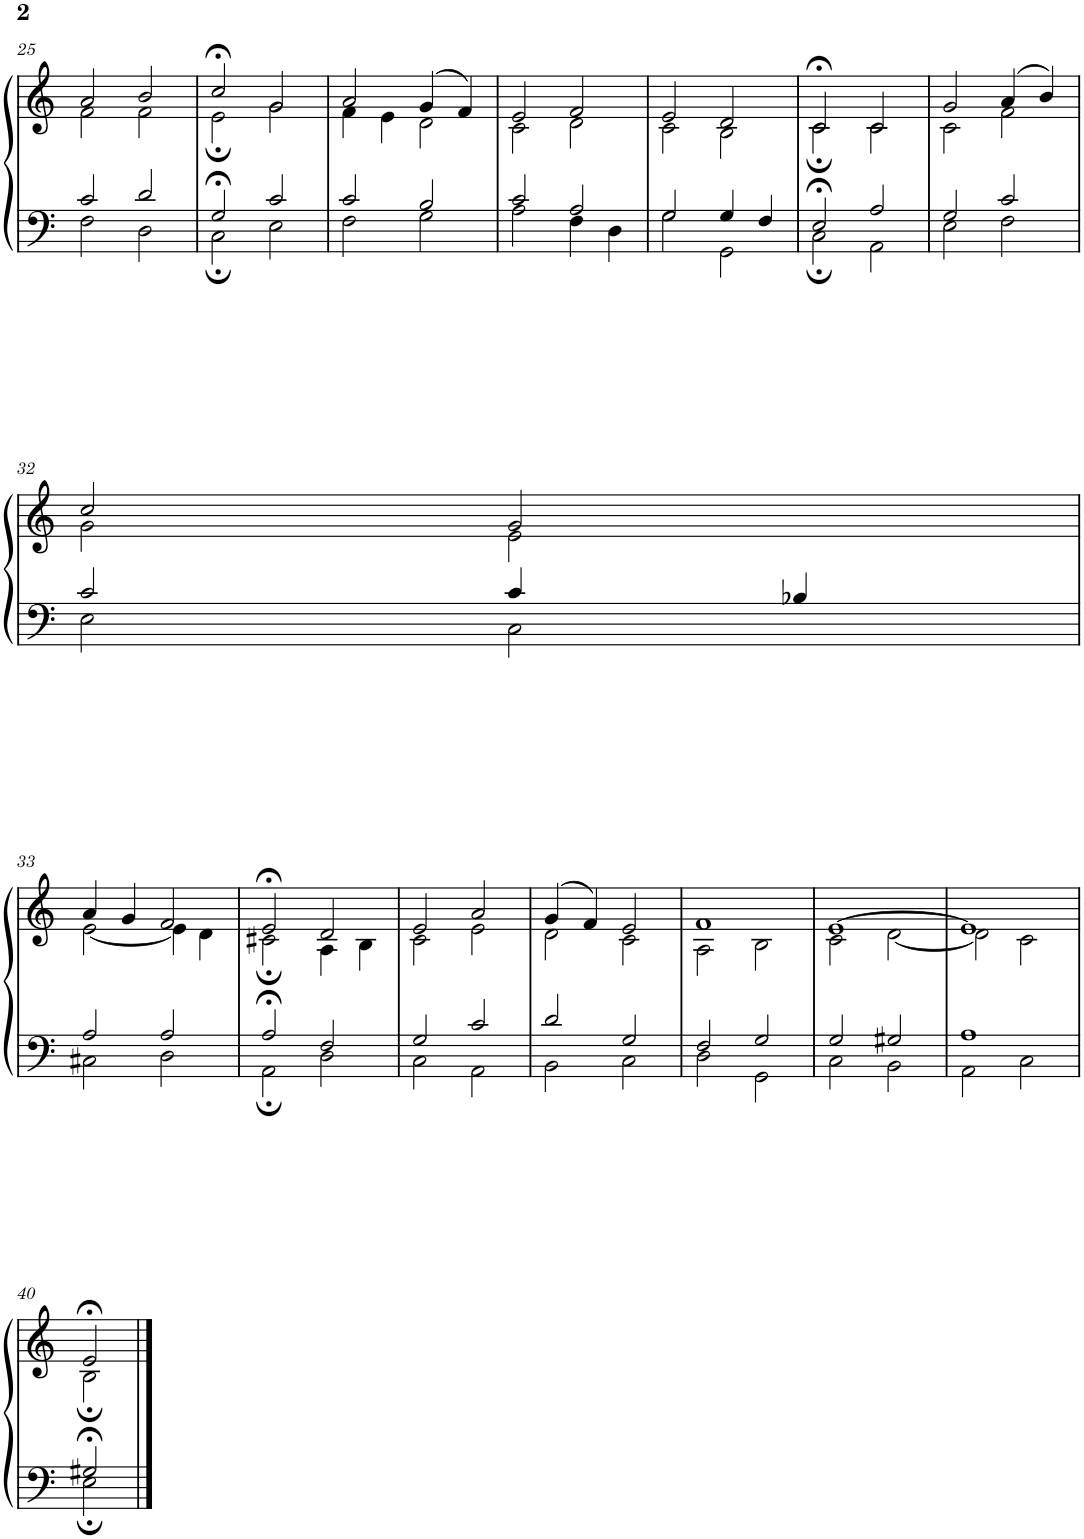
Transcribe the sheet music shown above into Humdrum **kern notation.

**kern	**kern
*part1	*part1
*staff2	*staff1
*I"Piano	*
*I'Pno.	*
!!LO:PB:g=z
*clefF4	*clefG2
*k[]	*k[]
*M4/4	*M4/4
*met(c)	*met(c)
=25	=25
*^	*^
2c/	2F\	2a/	2f\
2d/	2D\	2b/	2f\
=26	=26	=26	=26
2G;</	2C;\	2cc;</	2e;\
2c/	2E\	2g/	2g\
=27	=27	=27	=27
2c/	2F\	2a/	4f\
.	.	.	4e\
2B/	2G\	(4g/	2d\
.	.	4f/)	.
=28	=28	=28	=28
2c/	2A\	2e/	2c\
2A/	4F\	2f/	2d\
.	4D\	.	.
=29	=29	=29	=29
2G/	2G\	2e/	2c\
4G/	2GG\	2d/	2B\
4F/	.	.	.
=30	=30	=30	=30
2E;</	2C;\	2c;</	2c;\
2A/	2AA\	2c/	2c\
=31	=31	=31	=31
2G/	2E\	2g/	2c\
2c/	2F\	(4a/	2f\
.	.	4b/)	.
!!LO:LB:g=z	!!
=32	=32	=32	=32
2c/	2E\	2cc/	2g\
4c/	2C\	2g/	2e\
4B-X/	.	.	.
!!LO:LB:g=z	!!
=33	=33	=33	=33
2A/	2C#X\	4a/	[2e\
.	.	4g/	.
2A/	2D\	2f/	4e\]
.	.	.	4d\
=34	=34	=34	=34
2A;</	2AA;\	2e;</	2c#X;\
2F/	2D\	2d/	4A\
.	.	.	4B\
=35	=35	=35	=35
2G/	2C\	2e/	2c\
2c/	2AA\	2a/	2e\
=36	=36	=36	=36
2d/	2BB\	(4g/	2d\
.	.	4f/)	.
2G/	2C\	2e/	2c\
=37	=37	=37	=37
2F/	2D\	1f	2A\
2G/	2GG\	.	2B\
=38	=38	=38	=38
2G/	2C\	[1e	2c\
2G#X/	2BB\	.	[2d\
=39	=39	=39	=39
1A	2AA\	1e]	2d\]
.	2C\	.	2c\
!!LO:LB:g=z	!!
=40	=40	=40	=40
2G#X;</	2E;\	2e;</	2B;\
*v	*v	*	*
*	*v	*v
==	==
*-	*-
